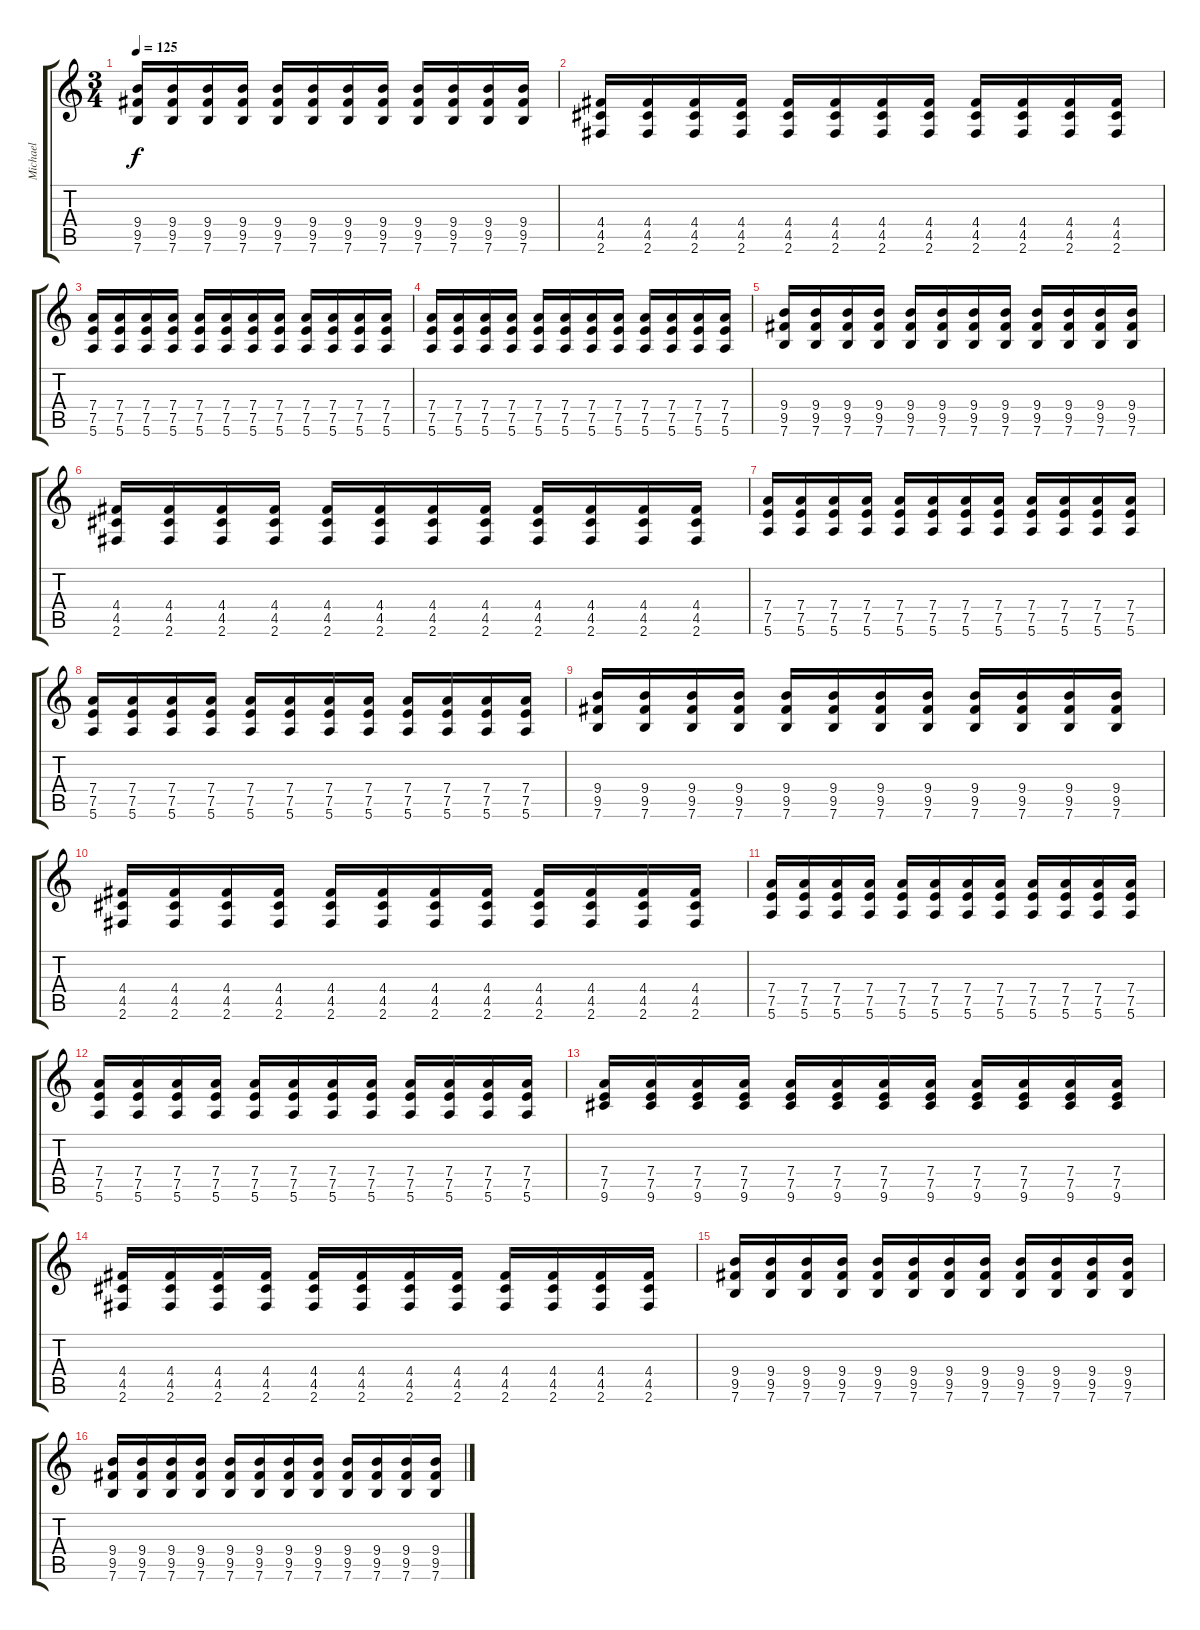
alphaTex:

\track ("Michael" "Michael") {instrument electricguitarjazz}
\staff {score tabs}
\tuning (E4 B3 G3 D3 A2 E2) {hide}
\ts (3 4)
\tempo 125
\clef g2
\ks c
(9.4 9.5 7.6).16{dy f} (9.4 9.5 7.6).16 (9.4 9.5 7.6).16 (9.4 9.5 7.6).16 (9.4 9.5 7.6).16 (9.4 9.5 7.6).16 (9.4 9.5 7.6).16 (9.4 9.5 7.6).16 (9.4 9.5 7.6).16 (9.4 9.5 7.6).16 (9.4 9.5 7.6).16 (9.4 9.5 7.6).16 |
(4.4 4.5 2.6).16 (4.4 4.5 2.6).16 (4.4 4.5 2.6).16 (4.4 4.5 2.6).16 (4.4 4.5 2.6).16 (4.4 4.5 2.6).16 (4.4 4.5 2.6).16 (4.4 4.5 2.6).16 (4.4 4.5 2.6).16 (4.4 4.5 2.6).16 (4.4 4.5 2.6).16 (4.4 4.5 2.6).16 |
(7.4 7.5 5.6).16 (7.4 7.5 5.6).16 (7.4 7.5 5.6).16 (7.4 7.5 5.6).16 (7.4 7.5 5.6).16 (7.4 7.5 5.6).16 (7.4 7.5 5.6).16 (7.4 7.5 5.6).16 (7.4 7.5 5.6).16 (7.4 7.5 5.6).16 (7.4 7.5 5.6).16 (7.4 7.5 5.6).16 |
(7.4 7.5 5.6).16 (7.4 7.5 5.6).16 (7.4 7.5 5.6).16 (7.4 7.5 5.6).16 (7.4 7.5 5.6).16 (7.4 7.5 5.6).16 (7.4 7.5 5.6).16 (7.4 7.5 5.6).16 (7.4 7.5 5.6).16 (7.4 7.5 5.6).16 (7.4 7.5 5.6).16 (7.4 7.5 5.6).16 |
(9.4 9.5 7.6).16 (9.4 9.5 7.6).16 (9.4 9.5 7.6).16 (9.4 9.5 7.6).16 (9.4 9.5 7.6).16 (9.4 9.5 7.6).16 (9.4 9.5 7.6).16 (9.4 9.5 7.6).16 (9.4 9.5 7.6).16 (9.4 9.5 7.6).16 (9.4 9.5 7.6).16 (9.4 9.5 7.6).16 |
(4.4 4.5 2.6).16 (4.4 4.5 2.6).16 (4.4 4.5 2.6).16 (4.4 4.5 2.6).16 (4.4 4.5 2.6).16 (4.4 4.5 2.6).16 (4.4 4.5 2.6).16 (4.4 4.5 2.6).16 (4.4 4.5 2.6).16 (4.4 4.5 2.6).16 (4.4 4.5 2.6).16 (4.4 4.5 2.6).16 |
(7.4 7.5 5.6).16 (7.4 7.5 5.6).16 (7.4 7.5 5.6).16 (7.4 7.5 5.6).16 (7.4 7.5 5.6).16 (7.4 7.5 5.6).16 (7.4 7.5 5.6).16 (7.4 7.5 5.6).16 (7.4 7.5 5.6).16 (7.4 7.5 5.6).16 (7.4 7.5 5.6).16 (7.4 7.5 5.6).16 |
(7.4 7.5 5.6).16 (7.4 7.5 5.6).16 (7.4 7.5 5.6).16 (7.4 7.5 5.6).16 (7.4 7.5 5.6).16 (7.4 7.5 5.6).16 (7.4 7.5 5.6).16 (7.4 7.5 5.6).16 (7.4 7.5 5.6).16 (7.4 7.5 5.6).16 (7.4 7.5 5.6).16 (7.4 7.5 5.6).16 |
(9.4 9.5 7.6).16 (9.4 9.5 7.6).16 (9.4 9.5 7.6).16 (9.4 9.5 7.6).16 (9.4 9.5 7.6).16 (9.4 9.5 7.6).16 (9.4 9.5 7.6).16 (9.4 9.5 7.6).16 (9.4 9.5 7.6).16 (9.4 9.5 7.6).16 (9.4 9.5 7.6).16 (9.4 9.5 7.6).16 |
(4.4 4.5 2.6).16 (4.4 4.5 2.6).16 (4.4 4.5 2.6).16 (4.4 4.5 2.6).16 (4.4 4.5 2.6).16 (4.4 4.5 2.6).16 (4.4 4.5 2.6).16 (4.4 4.5 2.6).16 (4.4 4.5 2.6).16 (4.4 4.5 2.6).16 (4.4 4.5 2.6).16 (4.4 4.5 2.6).16 |
(7.4 7.5 5.6).16 (7.4 7.5 5.6).16 (7.4 7.5 5.6).16 (7.4 7.5 5.6).16 (7.4 7.5 5.6).16 (7.4 7.5 5.6).16 (7.4 7.5 5.6).16 (7.4 7.5 5.6).16 (7.4 7.5 5.6).16 (7.4 7.5 5.6).16 (7.4 7.5 5.6).16 (7.4 7.5 5.6).16 |
(7.4 7.5 5.6).16 (7.4 7.5 5.6).16 (7.4 7.5 5.6).16 (7.4 7.5 5.6).16 (7.4 7.5 5.6).16 (7.4 7.5 5.6).16 (7.4 7.5 5.6).16 (7.4 7.5 5.6).16 (7.4 7.5 5.6).16 (7.4 7.5 5.6).16 (7.4 7.5 5.6).16 (7.4 7.5 5.6).16 |
(7.4 7.5 9.6).16 (7.4 7.5 9.6).16 (7.4 7.5 9.6).16 (7.4 7.5 9.6).16 (7.4 7.5 9.6).16 (7.4 7.5 9.6).16 (7.4 7.5 9.6).16 (7.4 7.5 9.6).16 (7.4 7.5 9.6).16 (7.4 7.5 9.6).16 (7.4 7.5 9.6).16 (7.4 7.5 9.6).16 |
(4.4 4.5 2.6).16 (4.4 4.5 2.6).16 (4.4 4.5 2.6).16 (4.4 4.5 2.6).16 (4.4 4.5 2.6).16 (4.4 4.5 2.6).16 (4.4 4.5 2.6).16 (4.4 4.5 2.6).16 (4.4 4.5 2.6).16 (4.4 4.5 2.6).16 (4.4 4.5 2.6).16 (4.4 4.5 2.6).16 |
(9.4 9.5 7.6).16 (9.4 9.5 7.6).16 (9.4 9.5 7.6).16 (9.4 9.5 7.6).16 (9.4 9.5 7.6).16 (9.4 9.5 7.6).16 (9.4 9.5 7.6).16 (9.4 9.5 7.6).16 (9.4 9.5 7.6).16 (9.4 9.5 7.6).16 (9.4 9.5 7.6).16 (9.4 9.5 7.6).16 |
(9.4 9.5 7.6).16 (9.4 9.5 7.6).16 (9.4 9.5 7.6).16 (9.4 9.5 7.6).16 (9.4 9.5 7.6).16 (9.4 9.5 7.6).16 (9.4 9.5 7.6).16 (9.4 9.5 7.6).16 (9.4 9.5 7.6).16 (9.4 9.5 7.6).16 (9.4 9.5 7.6).16 (9.4 9.5 7.6).16
